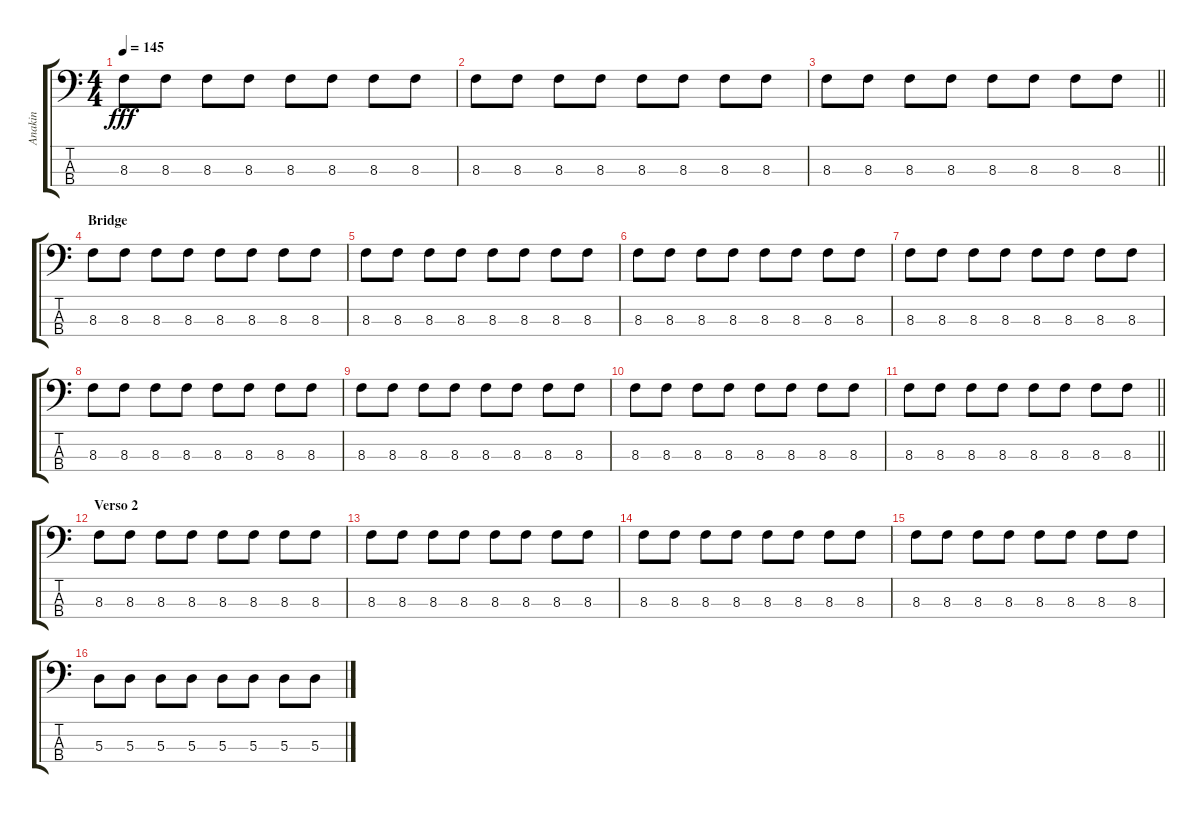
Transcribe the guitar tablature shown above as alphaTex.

\track ("Anakin" "Anakin") {instrument electricbasspick}
\staff {score tabs}
\tuning (G2 D2 A1 E1) {hide}
\ts (4 4)
\tempo 145
\clef f4
\ks c
8.3.8{dy fff} 8.3.8 8.3.8 8.3.8 8.3.8 8.3.8 8.3.8 8.3.8 |
8.3.8 8.3.8 8.3.8 8.3.8 8.3.8 8.3.8 8.3.8 8.3.8 |
\barLineRight lightlight
8.3.8 8.3.8 8.3.8 8.3.8 8.3.8 8.3.8 8.3.8 8.3.8 |
\section ("" "Bridge")
8.3.8 8.3.8 8.3.8 8.3.8 8.3.8 8.3.8 8.3.8 8.3.8 |
8.3.8 8.3.8 8.3.8 8.3.8 8.3.8 8.3.8 8.3.8 8.3.8 |
8.3.8 8.3.8 8.3.8 8.3.8 8.3.8 8.3.8 8.3.8 8.3.8 |
8.3.8 8.3.8 8.3.8 8.3.8 8.3.8 8.3.8 8.3.8 8.3.8 |
8.3.8 8.3.8 8.3.8 8.3.8 8.3.8 8.3.8 8.3.8 8.3.8 |
8.3.8 8.3.8 8.3.8 8.3.8 8.3.8 8.3.8 8.3.8 8.3.8 |
8.3.8 8.3.8 8.3.8 8.3.8 8.3.8 8.3.8 8.3.8 8.3.8 |
\barLineRight lightlight
8.3.8 8.3.8 8.3.8 8.3.8 8.3.8 8.3.8 8.3.8 8.3.8 |
\section ("" "Verso 2")
8.3.8 8.3.8 8.3.8 8.3.8 8.3.8 8.3.8 8.3.8 8.3.8 |
8.3.8 8.3.8 8.3.8 8.3.8 8.3.8 8.3.8 8.3.8 8.3.8 |
8.3.8 8.3.8 8.3.8 8.3.8 8.3.8 8.3.8 8.3.8 8.3.8 |
8.3.8 8.3.8 8.3.8 8.3.8 8.3.8 8.3.8 8.3.8 8.3.8 |
5.3.8 5.3.8 5.3.8 5.3.8 5.3.8 5.3.8 5.3.8 5.3.8
